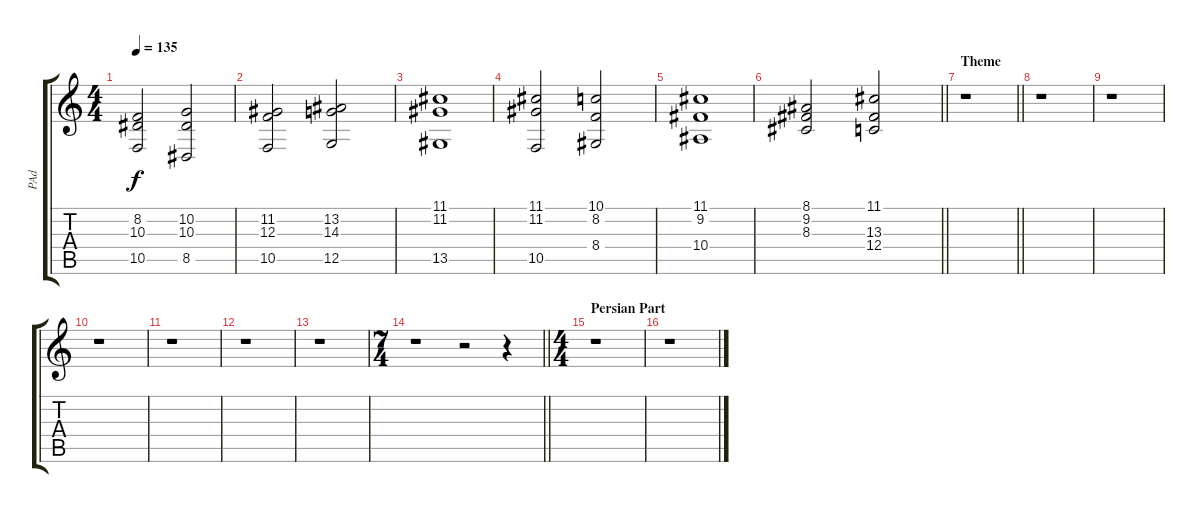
\track ("PAd" "PAd") {instrument pad7halo}
\staff {score tabs}
\tuning (D4 A3 F3 C3 G2 C2) {hide}
\ts (4 4)
\tempo 135
\clef g2
\ks c
(8.2 10.3 10.5).2{dy f} (10.2 10.3 8.5).2 |
(11.2 12.3 10.5).2 (13.2 14.3 12.5).2 |
(11.1 11.2 13.5).1 |
(11.1 11.2 10.5).2 (10.1 8.2 8.4).2 |
(11.1 9.2 10.4).1 |
\barLineRight lightlight
(8.1 9.2 8.3).2 (11.1 13.3 12.4).2 |
\section ("" "Theme")
\barLineRight lightlight
r.1 |
r.1 |
r.1 |
r.1 |
r.1 |
r.1 |
r.1 |
\ts (7 4)
\barLineRight lightlight
r.1 r.2 r.4 |
\ts (4 4)
\section ("" "Persian Part")
r.1 |
r.1
